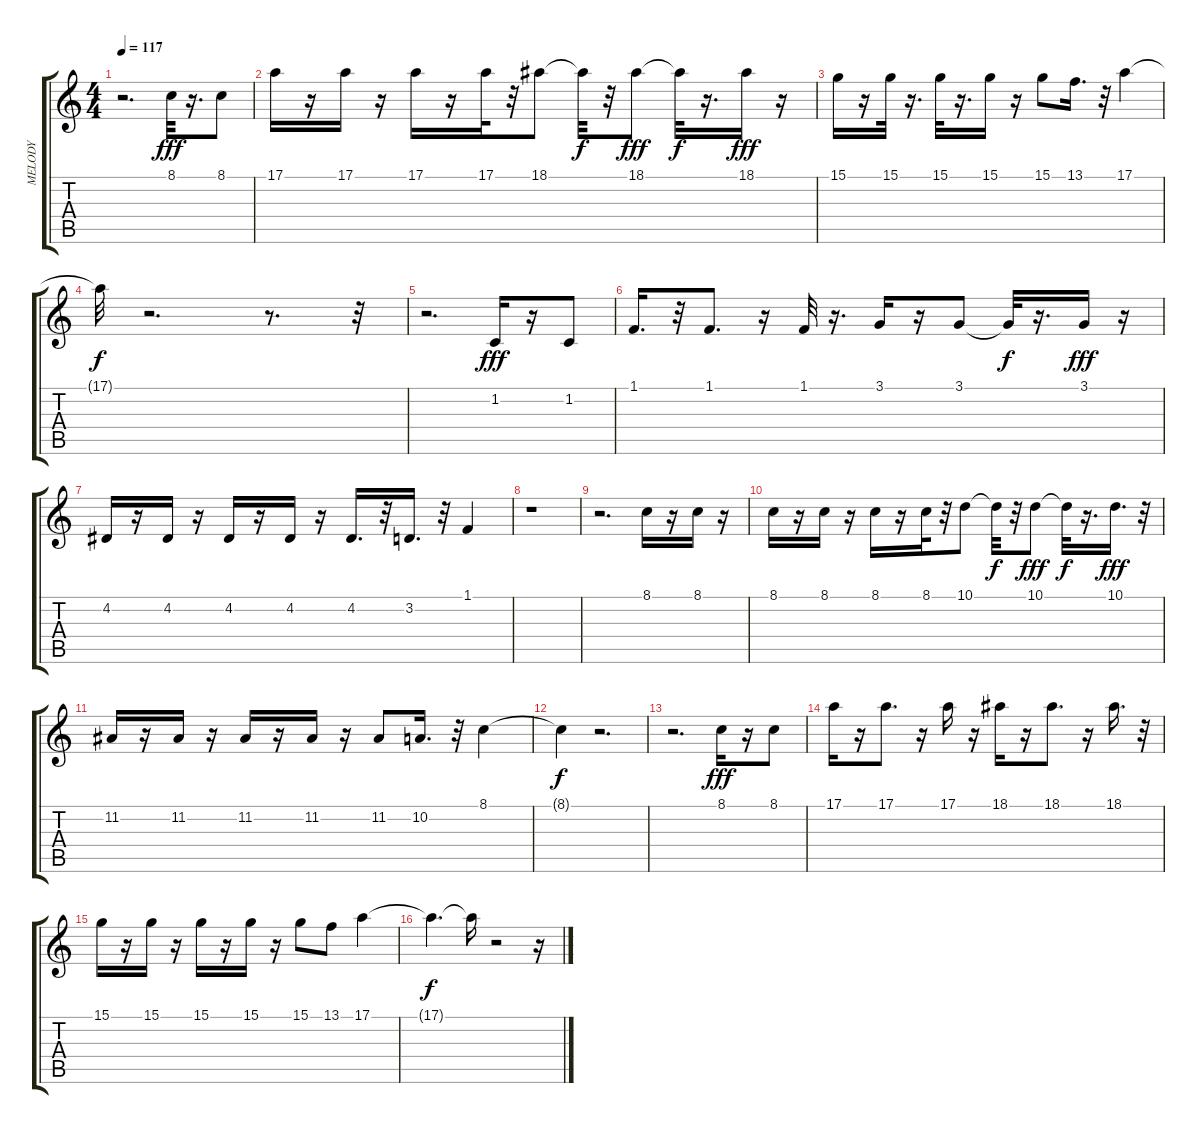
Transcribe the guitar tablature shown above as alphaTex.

\track ("MELODY" "MELODY") {instrument flute}
\staff {score tabs}
\tuning (E4 B3 G3 D3 A2 E2) {hide}
\ts (4 4)
\tempo 117
\clef g2
\ks c
r.2{d dy fff} 8.1.32 r.16{d} 8.1.8 |
17.1.16 r.16 17.1.16 r.16 17.1.16 r.16 17.1.32 r.32 18.1.8 18.1{t}.32{dy f} r.32 18.1.8{dy fff} 18.1{t}.32{dy f} r.16{d} 18.1.16{dy fff} r.16 |
15.1.16 r.16 15.1.32 r.16{d} 15.1.32 r.16{d} 15.1.16 r.16 15.1.8 13.1.16{d} r.32 17.1.4 |
17.1{t}.32{dy f} r.2{d} r.8{d} r.32 |
r.2{d} 1.2.16{dy fff} r.16 1.2.8 |
1.1.16{d} r.32 1.1.8{d} r.16 1.1.32 r.16{d} 3.1.16 r.16 3.1.8 3.1{t}.32{dy f} r.16{d} 3.1.16{dy fff} r.16 |
4.2.16 r.16 4.2.16 r.16 4.2.16 r.16 4.2.16 r.16 4.2.16{d} r.32 3.2.16{d} r.32 1.1.4 |
r.1 |
r.2{d} 8.1.16 r.16 8.1.16 r.16 |
8.1.16 r.16 8.1.16 r.16 8.1.16 r.16 8.1.32 r.32 10.1.8 10.1{t}.32{dy f} r.32 10.1.8{dy fff} 10.1{t}.32{dy f} r.16{d} 10.1.16{d dy fff} r.32 |
11.2.16 r.16 11.2.16 r.16 11.2.16 r.16 11.2.16 r.16 11.2.8 10.2.16{d} r.32 8.1.4 |
8.1{t}.4{dy f} r.2{d} |
r.2{d} 8.1.16{dy fff} r.16 8.1.8 |
17.1.16 r.16 17.1.8{d} r.16 17.1.16 r.16 18.1.16 r.16 18.1.8{d} r.16 18.1.16{d} r.32 |
15.1.16 r.16 15.1.16 r.16 15.1.16 r.16 15.1.16 r.16 15.1.8 13.1.8 17.1.4 |
17.1{t}.4{d dy f} 17.1{t}.16 r.2 r.16
